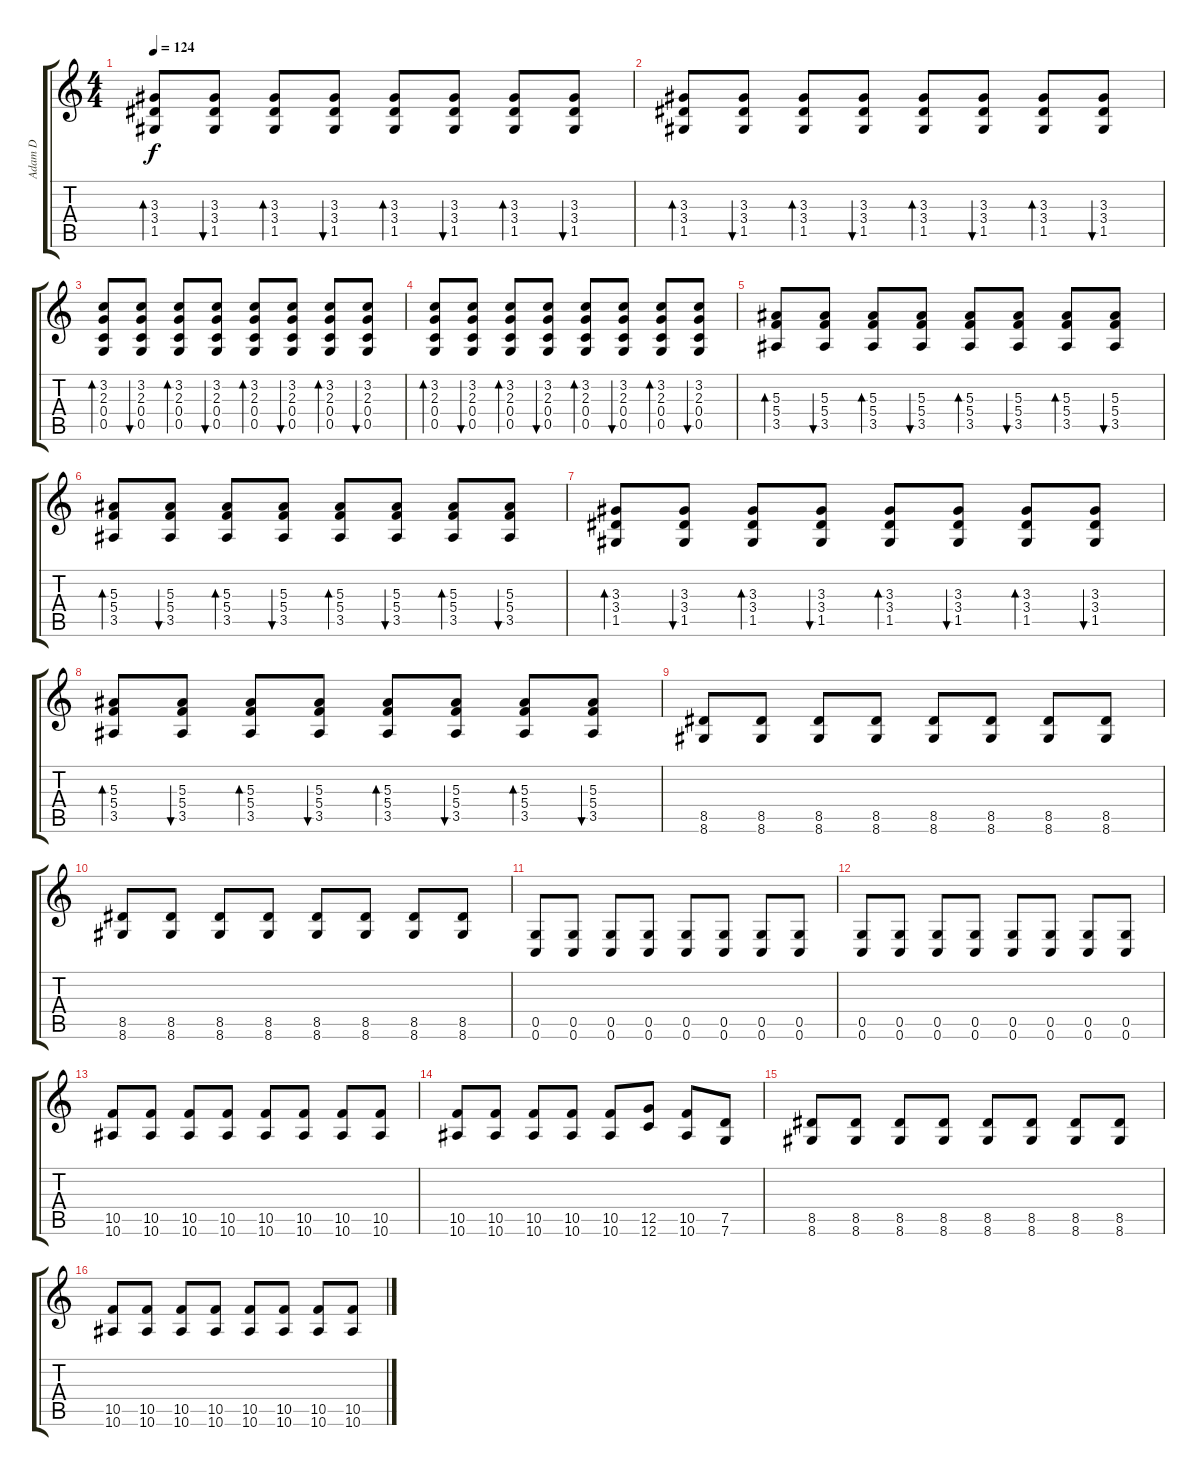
\track ("Adam D" "Adam D") {solo instrument distortionguitar}
\staff {score tabs}
\tuning (D4 A3 F3 C3 G2 C2) {hide}
\ts (4 4)
\tempo 124
\clef g2
\ks c
(3.3 3.4 1.5).8{bd 240 dy f volume 6 instrument acousticguitarsteel} (3.3 3.4 1.5).8{bu 240} (3.3 3.4 1.5).8{bd 240} (3.3 3.4 1.5).8{bu 240} (3.3 3.4 1.5).8{bd 240} (3.3 3.4 1.5).8{bu 240} (3.3 3.4 1.5).8{bd 240} (3.3 3.4 1.5).8{bu 240} |
(3.3 3.4 1.5).8{bd 240} (3.3 3.4 1.5).8{bu 240} (3.3 3.4 1.5).8{bd 240} (3.3 3.4 1.5).8{bu 240} (3.3 3.4 1.5).8{bd 240} (3.3 3.4 1.5).8{bu 240} (3.3 3.4 1.5).8{bd 240} (3.3 3.4 1.5).8{bu 240} |
(3.2 2.3 0.4 0.5).8{bd 240} (3.2 2.3 0.4 0.5).8{bu 240} (3.2 2.3 0.4 0.5).8{bd 240} (3.2 2.3 0.4 0.5).8{bu 240} (3.2 2.3 0.4 0.5).8{bd 240} (3.2 2.3 0.4 0.5).8{bu 240} (3.2 2.3 0.4 0.5).8{bd 240} (3.2 2.3 0.4 0.5).8{bu 240} |
(3.2 2.3 0.4 0.5).8{bd 240} (3.2 2.3 0.4 0.5).8{bu 240} (3.2 2.3 0.4 0.5).8{bd 240} (3.2 2.3 0.4 0.5).8{bu 240} (3.2 2.3 0.4 0.5).8{bd 240} (3.2 2.3 0.4 0.5).8{bu 240} (3.2 2.3 0.4 0.5).8{bd 240} (3.2 2.3 0.4 0.5).8{bu 240} |
(5.3 5.4 3.5).8{bd 240} (5.3 5.4 3.5).8{bu 240} (5.3 5.4 3.5).8{bd 240} (5.3 5.4 3.5).8{bu 240} (5.3 5.4 3.5).8{bd 240} (5.3 5.4 3.5).8{bu 240} (5.3 5.4 3.5).8{bd 240} (5.3 5.4 3.5).8{bu 240} |
(5.3 5.4 3.5).8{bd 240} (5.3 5.4 3.5).8{bu 240} (5.3 5.4 3.5).8{bd 240} (5.3 5.4 3.5).8{bu 240} (5.3 5.4 3.5).8{bd 240} (5.3 5.4 3.5).8{bu 240} (5.3 5.4 3.5).8{bd 240} (5.3 5.4 3.5).8{bu 240} |
(3.3 3.4 1.5).8{bd 240} (3.3 3.4 1.5).8{bu 240} (3.3 3.4 1.5).8{bd 240} (3.3 3.4 1.5).8{bu 240} (3.3 3.4 1.5).8{bd 240} (3.3 3.4 1.5).8{bu 240} (3.3 3.4 1.5).8{bd 240} (3.3 3.4 1.5).8{bu 240} |
(5.3 5.4 3.5).8{bd 240} (5.3 5.4 3.5).8{bu 240} (5.3 5.4 3.5).8{bd 240} (5.3 5.4 3.5).8{bu 240} (5.3 5.4 3.5).8{bd 240} (5.3 5.4 3.5).8{bu 240} (5.3 5.4 3.5).8{bd 240} (5.3 5.4 3.5).8{bu 240} |
(8.5 8.6).8{instrument distortionguitar} (8.5 8.6).8 (8.5 8.6).8 (8.5 8.6).8 (8.5 8.6).8 (8.5 8.6).8 (8.5 8.6).8 (8.5 8.6).8 |
(8.5 8.6).8 (8.5 8.6).8 (8.5 8.6).8 (8.5 8.6).8 (8.5 8.6).8 (8.5 8.6).8 (8.5 8.6).8 (8.5 8.6).8 |
(0.5 0.6).8 (0.5 0.6).8 (0.5 0.6).8 (0.5 0.6).8 (0.5 0.6).8 (0.5 0.6).8 (0.5 0.6).8 (0.5 0.6).8 |
(0.5 0.6).8 (0.5 0.6).8 (0.5 0.6).8 (0.5 0.6).8 (0.5 0.6).8 (0.5 0.6).8 (0.5 0.6).8 (0.5 0.6).8 |
(10.5 10.6).8 (10.5 10.6).8 (10.5 10.6).8 (10.5 10.6).8 (10.5 10.6).8 (10.5 10.6).8 (10.5 10.6).8 (10.5 10.6).8 |
(10.5 10.6).8 (10.5 10.6).8 (10.5 10.6).8 (10.5 10.6).8 (10.5 10.6).8 (12.5 12.6).8 (10.5 10.6).8 (7.5 7.6).8 |
(8.5 8.6).8 (8.5 8.6).8 (8.5 8.6).8 (8.5 8.6).8 (8.5 8.6).8 (8.5 8.6).8 (8.5 8.6).8 (8.5 8.6).8 |
(10.5 10.6).8 (10.5 10.6).8 (10.5 10.6).8 (10.5 10.6).8 (10.5 10.6).8 (10.5 10.6).8 (10.5 10.6).8 (10.5 10.6).8
